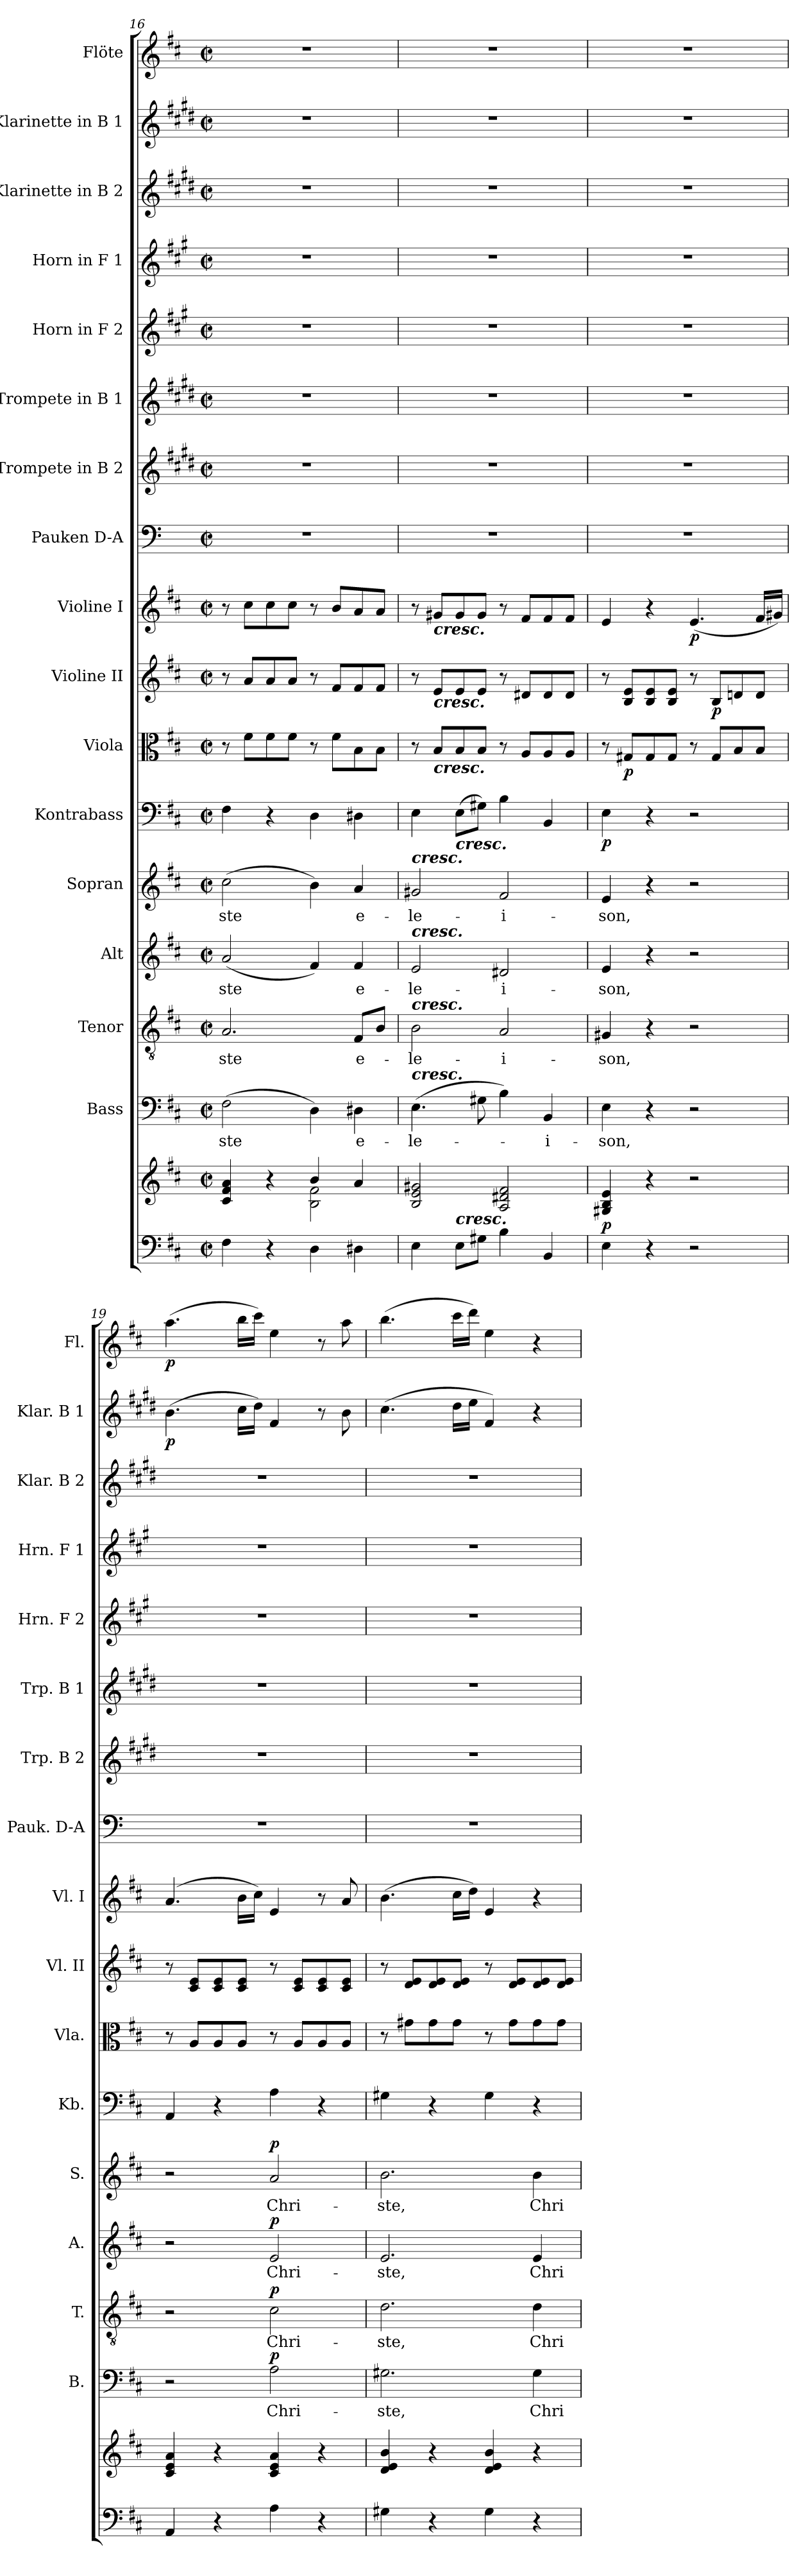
**kern	**kern	**dynam	**kern	**text	**dynam	**kern	**text	**dynam	**kern	**text	**dynam	**kern	**text	**dynam	**kern	**dynam	**kern	**dynam	**kern	**dynam	**kern	**dynam	**kern	**kern	**kern	**kern	**kern	**kern	**kern	**dynam	**kern	**dynam
*part17	*part17	*part17	*part16	*part16	*part16	*part15	*part15	*part15	*part14	*part14	*part14	*part13	*part13	*part13	*part12	*part12	*part11	*part11	*part10	*part10	*part9	*part9	*part8	*part7	*part6	*part5	*part4	*part3	*part2	*part2	*part1	*part1
*staff18	*staff17	*staff17/18	*staff16	*staff16	*staff16	*staff15	*staff15	*staff15	*staff14	*staff14	*staff14	*staff13	*staff13	*staff13	*staff12	*staff12	*staff11	*staff11	*staff10	*staff10	*staff9	*staff9	*staff8	*staff7	*staff6	*staff5	*staff4	*staff3	*staff2	*staff2	*staff1	*staff1
*	*	*	*I"Bass	*	*	*I"Tenor	*	*	*I"Alt	*	*	*I"Sopran	*	*	*I"Kontrabass	*	*I"Viola	*	*I"Violine II	*	*I"Violine I	*	*I"Pauken D-A	*I"Trompete in B 2	*I"Trompete in B 1	*I"Horn in F 2	*I"Horn in F 1	*I"Klarinette in B 2	*I"Klarinette in B 1	*	*I"Flöte	*
*	*	*	*I'B.	*	*	*I'T.	*	*	*I'A.	*	*	*I'S.	*	*	*I'Kb.	*	*I'Vla.	*	*I'Vl. II	*	*I'Vl. I	*	*I'Pauk. D-A	*I'Trp. B 2	*I'Trp. B 1	*I'Hrn. F 2	*I'Hrn. F 1	*I'Klar. B 2	*I'Klar. B 1	*	*I'Fl.	*
*clefF4	*clefG2	*	*clefF4	*	*	*clefGv2	*	*	*clefG2	*	*	*clefG2	*	*	*clefF4	*	*clefC3	*	*clefG2	*	*clefG2	*	*clefF4	*clefG2	*clefG2	*clefG2	*clefG2	*clefG2	*clefG2	*	*clefG2	*
*	*	*	*	*	*	*	*	*	*	*	*	*	*	*	*ITrd7c12	*	*	*	*	*	*	*	*ITrd-1c-2	*ITrd1c2	*ITrd1c2	*ITrd4c7	*ITrd4c7	*ITrd1c2	*ITrd1c2	*	*	*
*k[f#c#]	*k[f#c#]	*	*k[f#c#]	*	*	*k[f#c#]	*	*	*k[f#c#]	*	*	*k[f#c#]	*	*	*k[f#c#]	*	*k[f#c#]	*	*k[f#c#]	*	*k[f#c#]	*	*k[f#c#]	*k[f#c#]	*k[f#c#]	*k[f#c#]	*k[f#c#]	*k[f#c#]	*k[f#c#]	*	*k[f#c#]	*
*D:	*D:	*	*D:	*	*	*D:	*	*	*D:	*	*	*D:	*	*	*D:	*	*D:	*	*D:	*	*D:	*	*D:	*D:	*D:	*D:	*D:	*D:	*D:	*	*D:	*
*M2/2	*M2/2	*	*M2/2	*	*	*M2/2	*	*	*M2/2	*	*	*M2/2	*	*	*M2/2	*	*M2/2	*	*M2/2	*	*M2/2	*	*M2/2	*M2/2	*M2/2	*M2/2	*M2/2	*M2/2	*M2/2	*	*M2/2	*
*met(c|)	*met(c|)	*	*met(c|)	*	*	*met(c|)	*	*	*met(c|)	*	*	*met(c|)	*	*	*met(c|)	*	*met(c|)	*	*met(c|)	*	*met(c|)	*	*met(c|)	*met(c|)	*met(c|)	*met(c|)	*met(c|)	*met(c|)	*met(c|)	*	*met(c|)	*
=16	=16	=16	=16	=16	=16	=16	=16	=16	=16	=16	=16	=16	=16	=16	=16	=16	=16	=16	=16	=16	=16	=16	=16	=16	=16	=16	=16	=16	=16	=16	=16	=16
*	*^	*	*	*	*	*	*	*	*	*	*	*	*	*	*	*	*	*	*	*	*	*	*	*	*	*	*	*	*	*	*	*
!	!	!	!	!	!LO:LY:b	!	!	!LO:LY:b	!	!	!LO:LY:b	!	!	!LO:LY:b	!	!	!	!	!	!	!	!	!	!	!	!	!	!	!	!	!	!	!
4F#\	4c#/ 4f#/ 4a/	2ryy	.	(>2F#\	-ste	.	2.A/	-ste	.	(<2a/	-ste	.	(>2cc#\	-ste	.	4FF#\	.	8r	.	8r	.	8r	.	1r	1r	1r	1r	1r	1r	1r	.	1r	.
.	.	.	.	.	.	.	.	.	.	.	.	.	.	.	.	.	.	8f#\L	.	8a/L	.	8cc#\L	.	.	.	.	.	.	.	.	.	.	.
4r	4r	.	.	.	.	.	.	.	.	.	.	.	.	.	.	4r	.	8f#\	.	8a/	.	8cc#\	.	.	.	.	.	.	.	.	.	.	.
.	.	.	.	.	.	.	.	.	.	.	.	.	.	.	.	.	.	8f#\J	.	8a/J	.	8cc#\J	.	.	.	.	.	.	.	.	.	.	.
4D\	4b/	2B\ 2f#\	.	4D\)	.	.	.	.	.	4f#/)	.	.	4b\)	.	.	4DD\	.	8r	.	8r	.	8r	.	.	.	.	.	.	.	.	.	.	.
.	.	.	.	.	.	.	.	.	.	.	.	.	.	.	.	.	.	8f#\L	.	8f#/L	.	8b/L	.	.	.	.	.	.	.	.	.	.	.
!	!	!	!	!	!LO:LY:b	!	!	!LO:LY:b	!	!	!LO:LY:b	!	!	!LO:LY:b	!	!	!	!	!	!	!	!	!	!	!	!	!	!	!	!	!	!	!
4D#X\	4a/	.	.	4D#X\	e-	.	8F#/L	e-	.	4f#/	e-	.	4a/	e-	.	4DD#X\	.	8B\	.	8f#/	.	8a/	.	.	.	.	.	.	.	.	.	.	.
.	.	.	.	.	.	.	8B/J	.	.	.	.	.	.	.	.	.	.	8B\J	.	8f#/J	.	8a/J	.	.	.	.	.	.	.	.	.	.	.
*	*v	*v	*	*	*	*	*	*	*	*	*	*	*	*	*	*	*	*	*	*	*	*	*	*	*	*	*	*	*	*	*	*	*
=17	=17	=17	=17	=17	=17	=17	=17	=17	=17	=17	=17	=17	=17	=17	=17	=17	=17	=17	=17	=17	=17	=17	=17	=17	=17	=17	=17	=17	=17	=17	=17	=17
!	!	!	!	!	!	!	!	!	!	!	!	!LO:TX:a:Bi:t=cresc.	!	!	!	!	!	!	!	!	!	!	!	!	!	!	!	!	!	!	!	!
!	!	!	!	!	!	!	!	!	!LO:TX:a:Bi:t=cresc.	!	!	!	!	!	!	!	!	!	!	!	!	!	!	!	!	!	!	!	!	!	!	!
!	!	!	!	!	!	!LO:TX:a:Bi:t=cresc.	!	!	!	!	!	!	!	!	!	!	!	!	!	!	!	!	!	!	!	!	!	!	!	!	!	!
!	!	!	!LO:TX:a:Bi:t=cresc.	!	!	!	!	!	!	!	!	!	!	!	!	!	!	!	!	!	!	!	!	!	!	!	!	!	!	!	!	!
!	!	!	!	!LO:LY:b	!	!	!LO:LY:b	!	!	!LO:LY:b	!	!	!LO:LY:b	!	!	!	!	!	!	!	!	!	!	!	!	!	!	!	!	!	!	!
4E\	2B/ 2e/ 2g#X/	.	(>4.E\	-le-	.	2B\	-le-	.	2e/	-le-	.	2g#X/	-le-	.	4EE\	.	8r	.	8r	.	8r	.	1r	1r	1r	1r	1r	1r	1r	.	1r	.
!	!	!	!	!	!	!	!	!	!	!	!	!	!	!	!	!	!	!	!	!	!LO:TX:b:Bi:t=cresc.	!	!	!	!	!	!	!	!	!	!	!
!	!	!	!	!	!	!	!	!	!	!	!	!	!	!	!	!	!	!	!LO:TX:b:Bi:t=cresc.	!	!	!	!	!	!	!	!	!	!	!	!	!
!	!	!	!	!	!	!	!	!	!	!	!	!	!	!	!	!	!LO:TX:b:Bi:t=cresc.	!	!	!	!	!	!	!	!	!	!	!	!	!	!	!
.	.	.	.	.	.	.	.	.	.	.	.	.	.	.	.	.	8B/L	.	8e/L	.	8g#X/L	.	.	.	.	.	.	.	.	.	.	.
!	!	!	!	!	!	!	!	!	!	!	!	!	!	!	!LO:TX:b:Bi:t=cresc.	!	!	!	!	!	!	!	!	!	!	!	!	!	!	!	!	!
!LO:TX:a:Bi:t=cresc.	!	!	!	!	!	!	!	!	!	!	!	!	!	!	!	!	!	!	!	!	!	!	!	!	!	!	!	!	!	!	!	!
8E\L	.	.	.	.	.	.	.	.	.	.	.	.	.	.	(>8EE\L	.	8B/	.	8e/	.	8g#/	.	.	.	.	.	.	.	.	.	.	.
8G#X\J	.	.	8G#X\	.	.	.	.	.	.	.	.	.	.	.	8GG#X\J)	.	8B/J	.	8e/J	.	8g#/J	.	.	.	.	.	.	.	.	.	.	.
!	!	!	!	!	!	!	!LO:LY:b	!	!	!LO:LY:b	!	!	!LO:LY:b	!	!	!	!	!	!	!	!	!	!	!	!	!	!	!	!	!	!	!
4B\	2A/ 2d#X/ 2f#/	.	4B\)	.	.	2A/	-i-	.	2d#X/	-i-	.	2f#/	-i-	.	4BB\	.	8r	.	8r	.	8r	.	.	.	.	.	.	.	.	.	.	.
.	.	.	.	.	.	.	.	.	.	.	.	.	.	.	.	.	8A/L	.	8d#X/L	.	8f#/L	.	.	.	.	.	.	.	.	.	.	.
!	!	!	!	!LO:LY:b	!	!	!	!	!	!	!	!	!	!	!	!	!	!	!	!	!	!	!	!	!	!	!	!	!	!	!	!
4BB/	.	.	4BB/	-i-	.	.	.	.	.	.	.	.	.	.	4BBB/	.	8A/	.	8d#/	.	8f#/	.	.	.	.	.	.	.	.	.	.	.
.	.	.	.	.	.	.	.	.	.	.	.	.	.	.	.	.	8A/J	.	8d#/J	.	8f#/J	.	.	.	.	.	.	.	.	.	.	.
=18	=18	=18	=18	=18	=18	=18	=18	=18	=18	=18	=18	=18	=18	=18	=18	=18	=18	=18	=18	=18	=18	=18	=18	=18	=18	=18	=18	=18	=18	=18	=18	=18
!	!	!LO:DY:a=2	!	!LO:LY:b	!	!	!LO:LY:b	!	!	!LO:LY:b	!	!	!LO:LY:b	!	!	!LO:DY:b	!	!	!	!	!	!	!	!	!	!	!	!	!	!	!	!
4E\	4G#X/ 4B/ 4e/	p	4E\	-son,	.	4G#X/	-son,	.	4e/	-son,	.	4e/	-son,	.	4EE\	p	8r	.	8r	.	4e/	.	1r	1r	1r	1r	1r	1r	1r	.	1r	.
!	!	!	!	!	!	!	!	!	!	!	!	!	!	!	!	!	!	!LO:DY:b	!	!	!	!	!	!	!	!	!	!	!	!	!	!
.	.	.	.	.	.	.	.	.	.	.	.	.	.	.	.	.	8G#X/L	p	8B/ 8e/L	.	.	.	.	.	.	.	.	.	.	.	.	.
4r	4r	.	4r	.	.	4r	.	.	4r	.	.	4r	.	.	4r	.	8G#/	.	8B/ 8e/	.	4r	.	.	.	.	.	.	.	.	.	.	.
.	.	.	.	.	.	.	.	.	.	.	.	.	.	.	.	.	8G#/J	.	8B/ 8e/J	.	.	.	.	.	.	.	.	.	.	.	.	.
!	!	!	!	!	!	!	!	!	!	!	!	!	!	!	!	!	!	!	!	!	!	!LO:DY:b	!	!	!	!	!	!	!	!	!	!
2r	2r	.	2r	.	.	2r	.	.	2r	.	.	2r	.	.	2r	.	8r	.	8r	.	(<4.e/	p	.	.	.	.	.	.	.	.	.	.
!	!	!	!	!	!	!	!	!	!	!	!	!	!	!	!	!	!	!	!	!LO:DY:b	!	!	!	!	!	!	!	!	!	!	!	!
.	.	.	.	.	.	.	.	.	.	.	.	.	.	.	.	.	8G#/L	.	8B/L	p	.	.	.	.	.	.	.	.	.	.	.	.
.	.	.	.	.	.	.	.	.	.	.	.	.	.	.	.	.	8B/	.	8dn/	.	.	.	.	.	.	.	.	.	.	.	.	.
.	.	.	.	.	.	.	.	.	.	.	.	.	.	.	.	.	8B/J	.	8d/J	.	16f#/LL	.	.	.	.	.	.	.	.	.	.	.
.	.	.	.	.	.	.	.	.	.	.	.	.	.	.	.	.	.	.	.	.	16g#X/JJ)	.	.	.	.	.	.	.	.	.	.	.
=19	=19	=19	=19	=19	=19	=19	=19	=19	=19	=19	=19	=19	=19	=19	=19	=19	=19	=19	=19	=19	=19	=19	=19	=19	=19	=19	=19	=19	=19	=19	=19	=19
!	!	!	!	!	!	!	!	!	!	!	!	!	!	!	!	!	!	!	!	!	!	!	!	!	!	!	!	!	!	!LO:DY:b	!	!LO:DY:b
4AA/	4c#/ 4e/ 4a/	.	2r	.	.	2r	.	.	2r	.	.	2r	.	.	4AAA/	.	8r	.	8r	.	(4.a/	.	1r	1r	1r	1r	1r	1r	(>4.a\	p	(>4.aa\	p
.	.	.	.	.	.	.	.	.	.	.	.	.	.	.	.	.	8A/L	.	8c#/ 8e/L	.	.	.	.	.	.	.	.	.	.	.	.	.
4r	4r	.	.	.	.	.	.	.	.	.	.	.	.	.	4r	.	8A/	.	8c#/ 8e/	.	.	.	.	.	.	.	.	.	.	.	.	.
.	.	.	.	.	.	.	.	.	.	.	.	.	.	.	.	.	8A/J	.	8c#/ 8e/J	.	16b\LL	.	.	.	.	.	.	.	16b\LL	.	16bb\LL	.
.	.	.	.	.	.	.	.	.	.	.	.	.	.	.	.	.	.	.	.	.	16cc#\JJ)	.	.	.	.	.	.	.	16cc#\JJ)	.	16ccc#\JJ)	.
!	!	!	!	!LO:LY:b	!LO:DY:a	!	!LO:LY:b	!LO:DY:a	!	!LO:LY:b	!LO:DY:a	!	!LO:LY:b	!LO:DY:a	!	!	!	!	!	!	!	!	!	!	!	!	!	!	!	!	!	!
4A\	4c#/ 4e/ 4a/	.	2A\	Chri-	p	2c#\	Chri-	p	2e/	Chri-	p	2a/	Chri-	p	4AA\	.	8r	.	8r	.	4e/	.	.	.	.	.	.	.	4e/	.	4ee\	.
.	.	.	.	.	.	.	.	.	.	.	.	.	.	.	.	.	8A/L	.	8c#/ 8e/L	.	.	.	.	.	.	.	.	.	.	.	.	.
4r	4r	.	.	.	.	.	.	.	.	.	.	.	.	.	4r	.	8A/	.	8c#/ 8e/	.	8r	.	.	.	.	.	.	.	8r	.	8r	.
.	.	.	.	.	.	.	.	.	.	.	.	.	.	.	.	.	8A/J	.	8c#/ 8e/J	.	8a/	.	.	.	.	.	.	.	8a\	.	8aa\	.
!!LO:PB:g=z
=20	=20	=20	=20	=20	=20	=20	=20	=20	=20	=20	=20	=20	=20	=20	=20	=20	=20	=20	=20	=20	=20	=20	=20	=20	=20	=20	=20	=20	=20	=20	=20	=20
!	!	!	!	!LO:LY:b	!	!	!LO:LY:b	!	!	!LO:LY:b	!	!	!LO:LY:b	!	!	!	!	!	!	!	!	!	!	!	!	!	!	!	!	!	!	!
4G#X\	4d/ 4e/ 4b/	.	2.G#X\	-ste,	.	2.d\	-ste,	.	2.e/	-ste,	.	2.b\	-ste,	.	4GG#X\	.	8r	.	8r	.	(>4.b\	.	1r	1r	1r	1r	1r	1r	(>4.b\	.	(>4.bb\	.
.	.	.	.	.	.	.	.	.	.	.	.	.	.	.	.	.	8g#X\L	.	8d/ 8e/L	.	.	.	.	.	.	.	.	.	.	.	.	.
4r	4r	.	.	.	.	.	.	.	.	.	.	.	.	.	4r	.	8g#\	.	8d/ 8e/	.	.	.	.	.	.	.	.	.	.	.	.	.
.	.	.	.	.	.	.	.	.	.	.	.	.	.	.	.	.	8g#\J	.	8d/ 8e/J	.	16cc#\LL	.	.	.	.	.	.	.	16cc#\LL	.	16ccc#\LL	.
.	.	.	.	.	.	.	.	.	.	.	.	.	.	.	.	.	.	.	.	.	16dd\JJ)	.	.	.	.	.	.	.	16dd\JJ	.	16ddd\JJ)	.
4G#\	4d/ 4e/ 4b/	.	.	.	.	.	.	.	.	.	.	.	.	.	4GG#\	.	8r	.	8r	.	4e/	.	.	.	.	.	.	.	4e/)	.	4ee\	.
.	.	.	.	.	.	.	.	.	.	.	.	.	.	.	.	.	8g#\L	.	8d/ 8e/L	.	.	.	.	.	.	.	.	.	.	.	.	.
!	!	!	!	!LO:LY:b	!	!	!LO:LY:b	!	!	!LO:LY:b	!	!	!LO:LY:b	!	!	!	!	!	!	!	!	!	!	!	!	!	!	!	!	!	!	!
4r	4r	.	4G#\	Chri-	.	4d\	Chri-	.	4e/	Chri-	.	4b\	Chri-	.	4r	.	8g#\	.	8d/ 8e/	.	4r	.	.	.	.	.	.	.	4r	.	4r	.
.	.	.	.	.	.	.	.	.	.	.	.	.	.	.	.	.	8g#\J	.	8d/ 8e/J	.	.	.	.	.	.	.	.	.	.	.	.	.
=	=	=	=	=	=	=	=	=	=	=	=	=	=	=	=	=	=	=	=	=	=	=	=	=	=	=	=	=	=	=	=	=
*-	*-	*-	*-	*-	*-	*-	*-	*-	*-	*-	*-	*-	*-	*-	*-	*-	*-	*-	*-	*-	*-	*-	*-	*-	*-	*-	*-	*-	*-	*-	*-	*-
